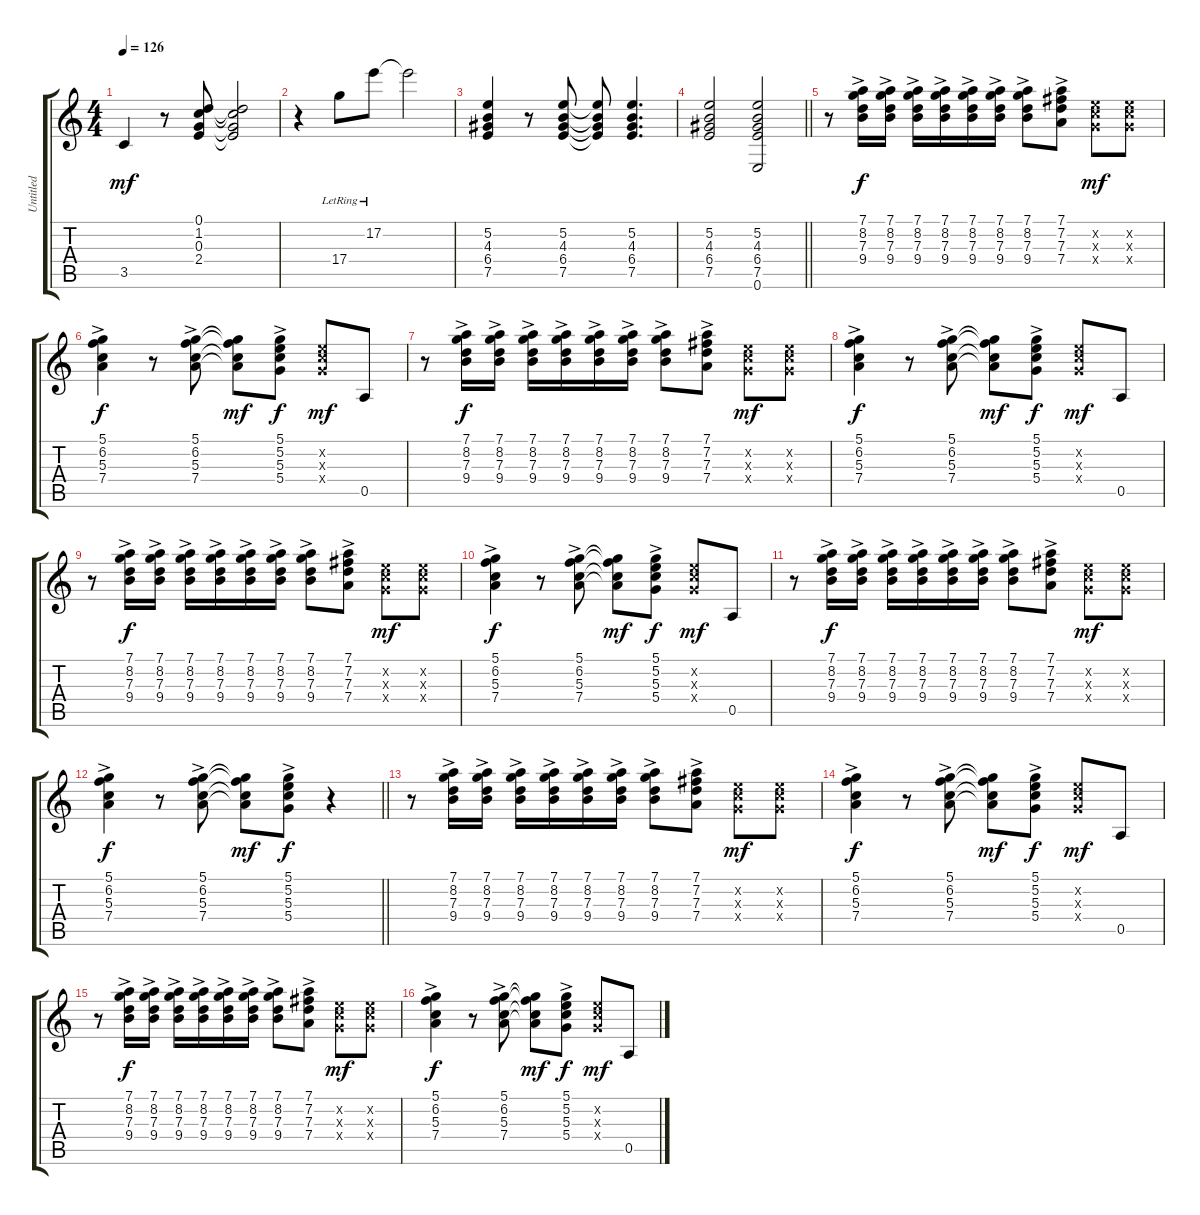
\track ("Untitled" "Untitled") {instrument overdrivenguitar}
\staff {score tabs}
\tuning (D4 B3 G3 D3 A2 E2) {hide}
\ts (4 4)
\tempo 126
\clef g2
\ks c
3.5.4{dy mf} r.8 (0.1 1.2 0.3 2.4).8 (0.1{t} 1.2{t} 0.3{t} 2.4{t}).2 |
r.4 17.4{lr}.8 17.2{lr}.8 17.2{t}.2 |
(5.2 4.3 6.4 7.5).4 r.8 (5.2 4.3 6.4 7.5).8 (5.2{t} 4.3{t} 6.4{t} 7.5{t}).8 (5.2 4.3 6.4 7.5).4{d} |
\barLineRight lightlight
(5.2 4.3 6.4 7.5).2 (5.2 4.3 6.4 7.5 0.6).2 |
r.8 (7.1{ac} 8.2{ac} 7.3{ac} 9.4{ac}).16{dy f} (7.1{ac} 8.2{ac} 7.3{ac} 9.4{ac}).16 (7.1{ac} 8.2{ac} 7.3{ac} 9.4{ac}).16 (7.1{ac} 8.2{ac} 7.3{ac} 9.4{ac}).16 (7.1{ac} 8.2{ac} 7.3{ac} 9.4{ac}).16 (7.1{ac} 8.2{ac} 7.3{ac} 9.4{ac}).16 (7.1{ac} 8.2{ac} 7.3{ac} 9.4{ac}).8 (7.1{ac} 7.2{ac} 7.3{ac} 7.4{ac}).8 (5.2{x} 5.3{x} 5.4{x}).8{dy mf} (5.2{x} 5.3{x} 5.4{x}).8 |
(5.1{ac} 6.2{ac} 5.3{ac} 7.4{ac}).4{dy f} r.8 (5.1{ac} 6.2{ac} 5.3{ac} 7.4{ac}).8 (5.1{t} 6.2{t} 5.3{t} 7.4{t}).8{dy mf} (5.1{ac} 5.2{ac} 5.3{ac} 5.4{ac}).8{dy f} (5.2{x} 5.3{x} 5.4{x}).8{dy mf} 0.5.8 |
r.8 (7.1{ac} 8.2{ac} 7.3{ac} 9.4{ac}).16{dy f} (7.1{ac} 8.2{ac} 7.3{ac} 9.4{ac}).16 (7.1{ac} 8.2{ac} 7.3{ac} 9.4{ac}).16 (7.1{ac} 8.2{ac} 7.3{ac} 9.4{ac}).16 (7.1{ac} 8.2{ac} 7.3{ac} 9.4{ac}).16 (7.1{ac} 8.2{ac} 7.3{ac} 9.4{ac}).16 (7.1{ac} 8.2{ac} 7.3{ac} 9.4{ac}).8 (7.1{ac} 7.2{ac} 7.3{ac} 7.4{ac}).8 (5.2{x} 5.3{x} 5.4{x}).8{dy mf} (5.2{x} 5.3{x} 5.4{x}).8 |
(5.1{ac} 6.2{ac} 5.3{ac} 7.4{ac}).4{dy f} r.8 (5.1{ac} 6.2{ac} 5.3{ac} 7.4{ac}).8 (5.1{t} 6.2{t} 5.3{t} 7.4{t}).8{dy mf} (5.1{ac} 5.2{ac} 5.3{ac} 5.4{ac}).8{dy f} (5.2{x} 5.3{x} 5.4{x}).8{dy mf} 0.5.8 |
r.8 (7.1{ac} 8.2{ac} 7.3{ac} 9.4{ac}).16{dy f} (7.1{ac} 8.2{ac} 7.3{ac} 9.4{ac}).16 (7.1{ac} 8.2{ac} 7.3{ac} 9.4{ac}).16 (7.1{ac} 8.2{ac} 7.3{ac} 9.4{ac}).16 (7.1{ac} 8.2{ac} 7.3{ac} 9.4{ac}).16 (7.1{ac} 8.2{ac} 7.3{ac} 9.4{ac}).16 (7.1{ac} 8.2{ac} 7.3{ac} 9.4{ac}).8 (7.1{ac} 7.2{ac} 7.3{ac} 7.4{ac}).8 (5.2{x} 5.3{x} 5.4{x}).8{dy mf} (5.2{x} 5.3{x} 5.4{x}).8 |
(5.1{ac} 6.2{ac} 5.3{ac} 7.4{ac}).4{dy f} r.8 (5.1{ac} 6.2{ac} 5.3{ac} 7.4{ac}).8 (5.1{t} 6.2{t} 5.3{t} 7.4{t}).8{dy mf} (5.1{ac} 5.2{ac} 5.3{ac} 5.4{ac}).8{dy f} (5.2{x} 5.3{x} 5.4{x}).8{dy mf} 0.5.8 |
r.8 (7.1{ac} 8.2{ac} 7.3{ac} 9.4{ac}).16{dy f} (7.1{ac} 8.2{ac} 7.3{ac} 9.4{ac}).16 (7.1{ac} 8.2{ac} 7.3{ac} 9.4{ac}).16 (7.1{ac} 8.2{ac} 7.3{ac} 9.4{ac}).16 (7.1{ac} 8.2{ac} 7.3{ac} 9.4{ac}).16 (7.1{ac} 8.2{ac} 7.3{ac} 9.4{ac}).16 (7.1{ac} 8.2{ac} 7.3{ac} 9.4{ac}).8 (7.1{ac} 7.2{ac} 7.3{ac} 7.4{ac}).8 (5.2{x} 5.3{x} 5.4{x}).8{dy mf} (5.2{x} 5.3{x} 5.4{x}).8 |
\barLineRight lightlight
(5.1{ac} 6.2{ac} 5.3{ac} 7.4{ac}).4{dy f} r.8 (5.1{ac} 6.2{ac} 5.3{ac} 7.4{ac}).8 (5.1{t} 6.2{t} 5.3{t} 7.4{t}).8{dy mf} (5.1{ac} 5.2{ac} 5.3{ac} 5.4{ac}).8{dy f} r.4 |
r.8 (7.1{ac} 8.2{ac} 7.3{ac} 9.4{ac}).16 (7.1{ac} 8.2{ac} 7.3{ac} 9.4{ac}).16 (7.1{ac} 8.2{ac} 7.3{ac} 9.4{ac}).16 (7.1{ac} 8.2{ac} 7.3{ac} 9.4{ac}).16 (7.1{ac} 8.2{ac} 7.3{ac} 9.4{ac}).16 (7.1{ac} 8.2{ac} 7.3{ac} 9.4{ac}).16 (7.1{ac} 8.2{ac} 7.3{ac} 9.4{ac}).8 (7.1{ac} 7.2{ac} 7.3{ac} 7.4{ac}).8 (5.2{x} 5.3{x} 5.4{x}).8{dy mf} (5.2{x} 5.3{x} 5.4{x}).8 |
(5.1{ac} 6.2{ac} 5.3{ac} 7.4{ac}).4{dy f} r.8 (5.1{ac} 6.2{ac} 5.3{ac} 7.4{ac}).8 (5.1{t} 6.2{t} 5.3{t} 7.4{t}).8{dy mf} (5.1{ac} 5.2{ac} 5.3{ac} 5.4{ac}).8{dy f} (5.2{x} 5.3{x} 5.4{x}).8{dy mf} 0.5.8 |
r.8 (7.1{ac} 8.2{ac} 7.3{ac} 9.4{ac}).16{dy f} (7.1{ac} 8.2{ac} 7.3{ac} 9.4{ac}).16 (7.1{ac} 8.2{ac} 7.3{ac} 9.4{ac}).16 (7.1{ac} 8.2{ac} 7.3{ac} 9.4{ac}).16 (7.1{ac} 8.2{ac} 7.3{ac} 9.4{ac}).16 (7.1{ac} 8.2{ac} 7.3{ac} 9.4{ac}).16 (7.1{ac} 8.2{ac} 7.3{ac} 9.4{ac}).8 (7.1{ac} 7.2{ac} 7.3{ac} 7.4{ac}).8 (5.2{x} 5.3{x} 5.4{x}).8{dy mf} (5.2{x} 5.3{x} 5.4{x}).8 |
(5.1{ac} 6.2{ac} 5.3{ac} 7.4{ac}).4{dy f} r.8 (5.1{ac} 6.2{ac} 5.3{ac} 7.4{ac}).8 (5.1{t} 6.2{t} 5.3{t} 7.4{t}).8{dy mf} (5.1{ac} 5.2{ac} 5.3{ac} 5.4{ac}).8{dy f} (5.2{x} 5.3{x} 5.4{x}).8{dy mf} 0.5.8
